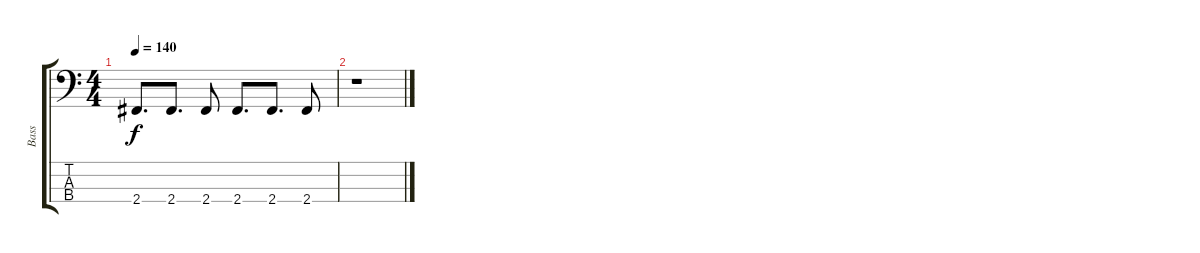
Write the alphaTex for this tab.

\track ("Bass" "Bass") {instrument electricbasspick}
\staff {score tabs}
\tuning (G2 D2 A1 E1) {hide}
\ts (4 4)
\tempo 140
\clef f4
\ks c
2.4.8{d dy f} 2.4.8{d} 2.4.8 2.4.8{d} 2.4.8{d} 2.4.8 |
r.1
